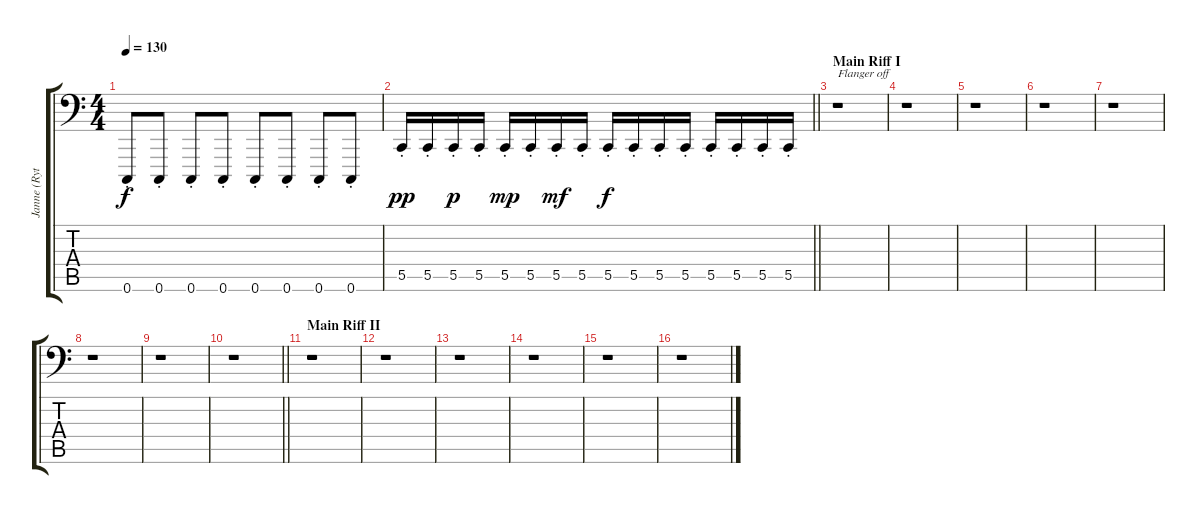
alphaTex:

\track ("Janne (Rythm I)" "Janne (Ryt") {instrument stringensemble1}
\staff {score tabs}
\tuning (D3 A2 F2 C2 G1 C1) {hide}
\ts (4 4)
\tempo 130
\clef f4
\ks c
0.6{st}.8{dy f} 0.6{st}.8 0.6{st}.8 0.6{st}.8 0.6{st}.8 0.6{st}.8 0.6{st}.8 0.6{st}.8 |
\barLineRight lightlight
5.5{st}.16{dy pp volume 7 balance 2 instrument lead8bassandlead} 5.5{st}.16{volume 14 balance 14} 5.5{st}.16{dy p} 5.5{st}.16 5.5{st}.16{dy mp} 5.5{st}.16 5.5{st}.16{dy mf} 5.5{st}.16 5.5{st}.16{dy f} 5.5{st}.16 5.5{st}.16 5.5{st}.16 5.5{st}.16 5.5{st}.16 5.5{st}.16 5.5{st}.16 |
\section ("" "Main Riff I")
r.1{txt "Flanger off"} |
r.1 |
r.1 |
r.1 |
r.1 |
r.1 |
r.1 |
\barLineRight lightlight
r.1 |
\section ("" "Main Riff II")
r.1 |
r.1 |
r.1 |
r.1 |
r.1 |
r.1
